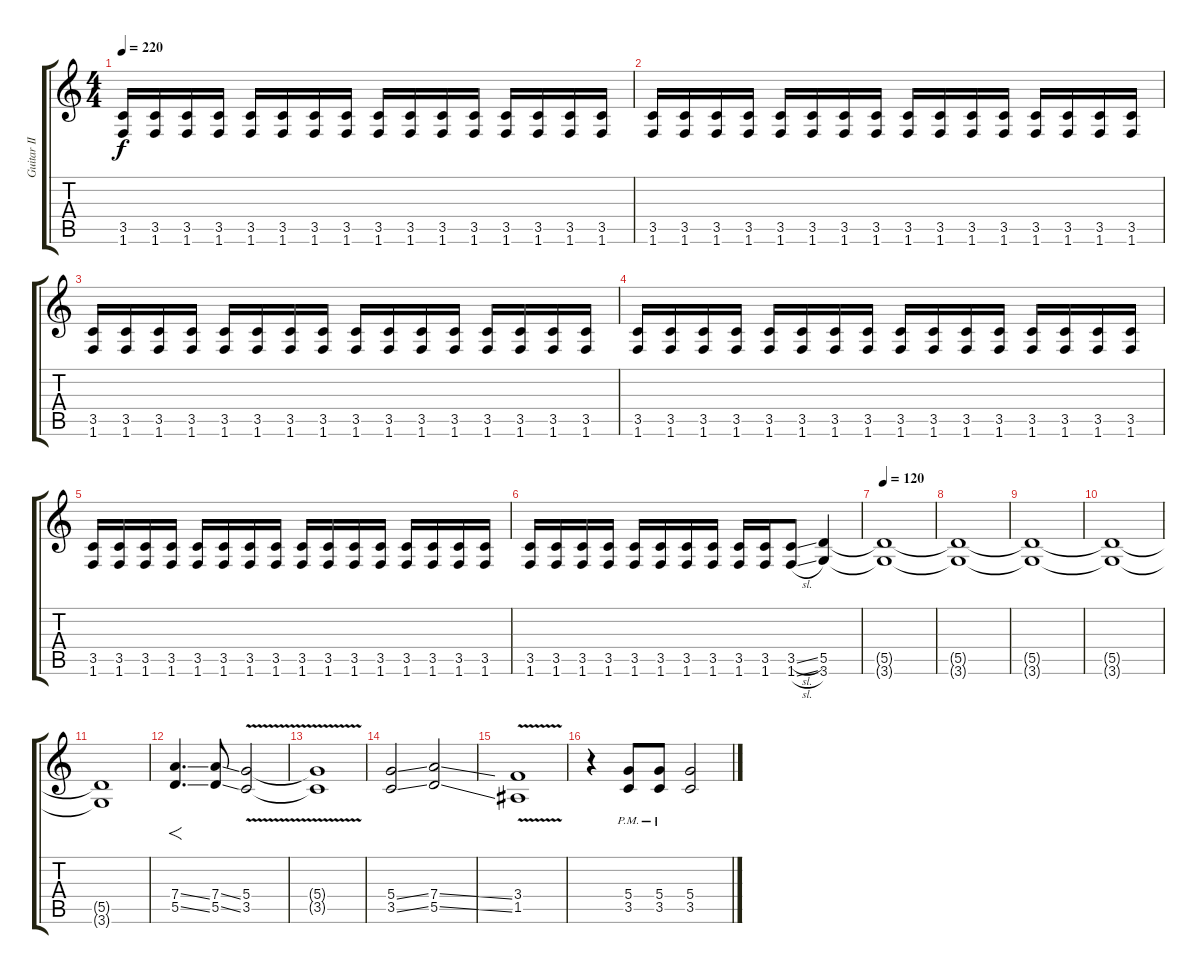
\track ("Guitar II" "Guitar II") {instrument distortionguitar}
\staff {score tabs}
\tuning (E4 B3 G3 D3 A2 E2) {hide}
\ts (4 4)
\tempo 220
\clef g2
\ks c
(3.5 1.6).16{dy f} (3.5 1.6).16 (3.5 1.6).16 (3.5 1.6).16 (3.5 1.6).16 (3.5 1.6).16 (3.5 1.6).16 (3.5 1.6).16 (3.5 1.6).16 (3.5 1.6).16 (3.5 1.6).16 (3.5 1.6).16 (3.5 1.6).16 (3.5 1.6).16 (3.5 1.6).16 (3.5 1.6).16 |
(3.5 1.6).16 (3.5 1.6).16 (3.5 1.6).16 (3.5 1.6).16 (3.5 1.6).16 (3.5 1.6).16 (3.5 1.6).16 (3.5 1.6).16 (3.5 1.6).16 (3.5 1.6).16 (3.5 1.6).16 (3.5 1.6).16 (3.5 1.6).16 (3.5 1.6).16 (3.5 1.6).16 (3.5 1.6).16 |
(3.5 1.6).16 (3.5 1.6).16 (3.5 1.6).16 (3.5 1.6).16 (3.5 1.6).16 (3.5 1.6).16 (3.5 1.6).16 (3.5 1.6).16 (3.5 1.6).16 (3.5 1.6).16 (3.5 1.6).16 (3.5 1.6).16 (3.5 1.6).16 (3.5 1.6).16 (3.5 1.6).16 (3.5 1.6).16 |
(3.5 1.6).16 (3.5 1.6).16 (3.5 1.6).16 (3.5 1.6).16 (3.5 1.6).16 (3.5 1.6).16 (3.5 1.6).16 (3.5 1.6).16 (3.5 1.6).16 (3.5 1.6).16 (3.5 1.6).16 (3.5 1.6).16 (3.5 1.6).16 (3.5 1.6).16 (3.5 1.6).16 (3.5 1.6).16 |
(3.5 1.6).16 (3.5 1.6).16 (3.5 1.6).16 (3.5 1.6).16 (3.5 1.6).16 (3.5 1.6).16 (3.5 1.6).16 (3.5 1.6).16 (3.5 1.6).16 (3.5 1.6).16 (3.5 1.6).16 (3.5 1.6).16 (3.5 1.6).16 (3.5 1.6).16 (3.5 1.6).16 (3.5 1.6).16 |
(3.5 1.6).16 (3.5 1.6).16 (3.5 1.6).16 (3.5 1.6).16 (3.5 1.6).16 (3.5 1.6).16 (3.5 1.6).16 (3.5 1.6).16 (3.5 1.6).16 (3.5 1.6).16 (3.5{sl} 1.6{sl}).8 (5.5 3.6).4 |
\tempo 120
(5.5{t} 3.6{t}).1 |
(5.5{t} 3.6{t}).1 |
(5.5{t} 3.6{t}).1 |
(5.5{t} 3.6{t}).1 |
(5.5{t} 3.6{t}).1{volume 10} |
(7.4{ss} 5.5{ss}).4{f d} (7.4{ss} 5.5{ss}).8 (5.4{v} 3.5{v}).2 |
(5.4{t} 3.5{t}).1 |
(5.4{ss} 3.5{ss}).2 (7.4{ss} 5.5{ss}).2 |
(3.4{v} 1.5{v}).1 |
r.4 (5.4{pm} 3.5{pm}).8 (5.4{pm} 3.5{pm}).8 (5.4 3.5).2
